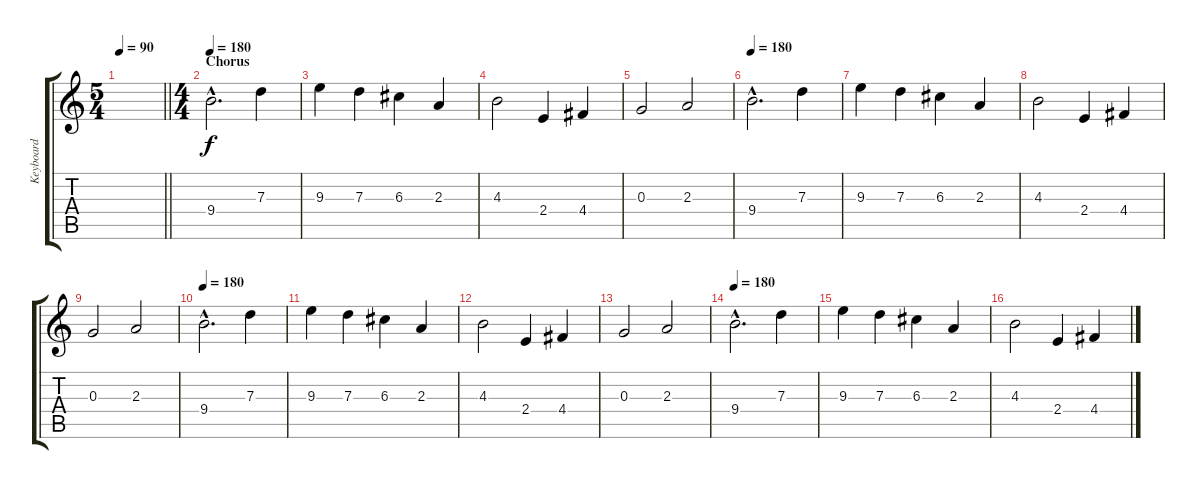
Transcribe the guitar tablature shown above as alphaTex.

\track ("Keyboard" "Keyboard") {instrument oboe}
\staff {score tabs}
\tuning (E5 B4 G4 D4 A3 E3) {hide}
\ts (5 4)
\tempo 90
\clef g2
\barLineRight lightlight
\ks c
|
\ts (4 4)
\section ("" "Chorus")
\tempo 180
9.4{hac}.2{d} 7.3.4 |
9.3.4 7.3.4 6.3.4 2.3.4 |
4.3.2 2.4.4 4.4.4 |
0.3.2 2.3.2 |
\tempo 180
9.4{hac}.2{d} 7.3.4 |
9.3.4 7.3.4 6.3.4 2.3.4 |
4.3.2 2.4.4 4.4.4 |
0.3.2 2.3.2 |
\tempo 180
9.4{hac}.2{d} 7.3.4 |
9.3.4 7.3.4 6.3.4 2.3.4 |
4.3.2 2.4.4 4.4.4 |
0.3.2 2.3.2 |
\tempo 180
9.4{hac}.2{d} 7.3.4 |
9.3.4 7.3.4 6.3.4 2.3.4 |
4.3.2 2.4.4 4.4.4
